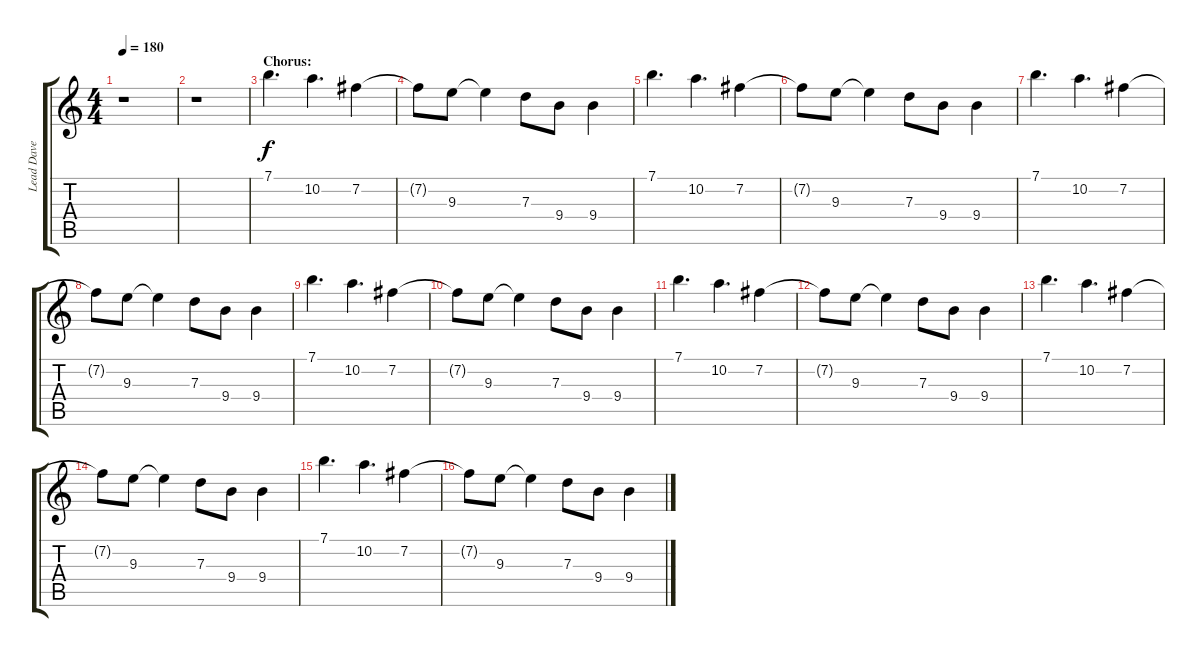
\track ("Lead Dave Murray" "Lead Dave ") {instrument overdrivenguitar}
\staff {score tabs}
\tuning (E4 B3 G3 D3 A2 E2) {hide}
\ts (4 4)
\tempo 180
\clef g2
\ks c
r.1{dy f} |
r.1 |
\section ("" "Chorus:")
7.1.4{d} 10.2.4{d} 7.2.4 |
7.2{t}.8 9.3.8 9.3{t}.4 7.3.8 9.4.8 9.4.4 |
7.1.4{d} 10.2.4{d} 7.2.4 |
7.2{t}.8 9.3.8 9.3{t}.4 7.3.8 9.4.8 9.4.4 |
7.1.4{d} 10.2.4{d} 7.2.4 |
7.2{t}.8 9.3.8 9.3{t}.4 7.3.8 9.4.8 9.4.4 |
7.1.4{d} 10.2.4{d} 7.2.4 |
7.2{t}.8 9.3.8 9.3{t}.4 7.3.8 9.4.8 9.4.4 |
7.1.4{d} 10.2.4{d} 7.2.4 |
7.2{t}.8 9.3.8 9.3{t}.4 7.3.8 9.4.8 9.4.4 |
7.1.4{d} 10.2.4{d} 7.2.4 |
7.2{t}.8 9.3.8 9.3{t}.4 7.3.8 9.4.8 9.4.4 |
7.1.4{d} 10.2.4{d} 7.2.4 |
7.2{t}.8 9.3.8 9.3{t}.4 7.3.8 9.4.8 9.4.4
